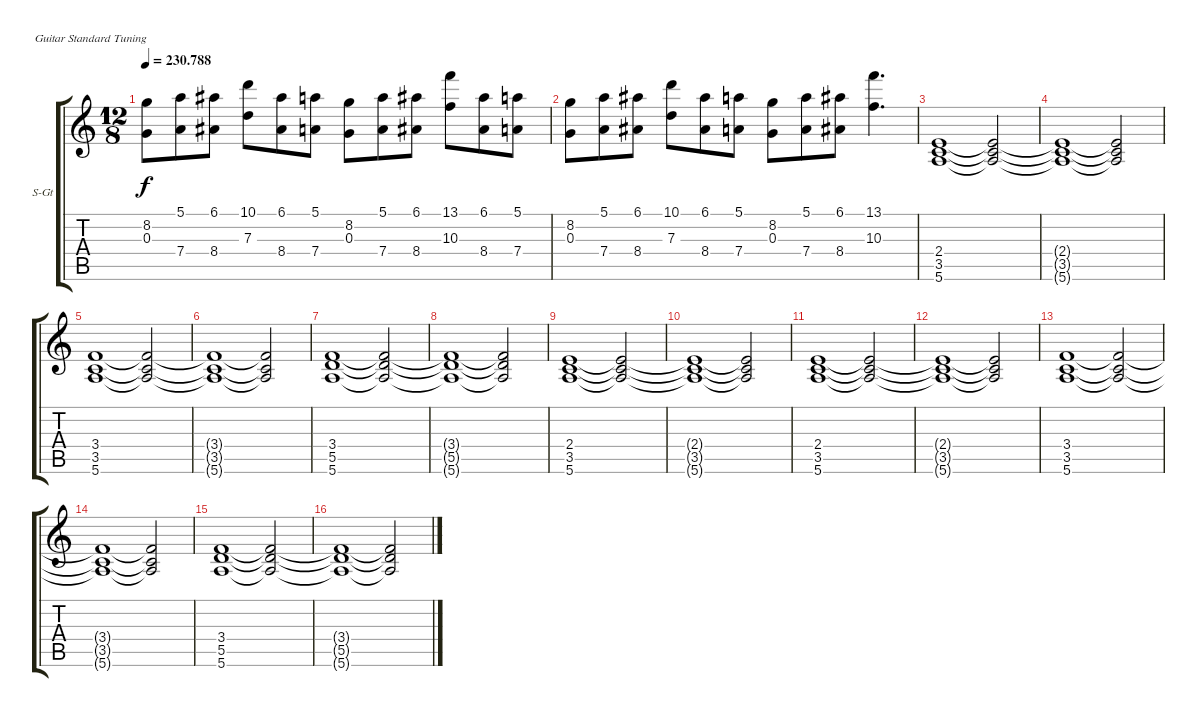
\bracketExtendMode groupsimilarinstruments
\firstSystemTrackNameOrientation horizontal
\otherSystemsTrackNameOrientation horizontal
\track ("Синтезатор I" "S-Gt") {instrument choiraahs}
\staff {score tabs}
\tuning (E4 B3 G3 D3 A2 E2)
\displaytranspose 12
\ts (12 8)
\tempo
230.788
\accidentals auto
\clef g2
\ottava regular
\simile none
\ks c
(8.2 0.3).8{dy f} (5.1 7.4).8 (6.1 8.4).8 (10.1 7.3).8 (6.1 8.4).8 (5.1 7.4).8 (8.2 0.3).8 (5.1 7.4).8 (6.1 8.4).8 (13.1 10.3).8 (6.1 8.4).8 (5.1 7.4).8 |
(8.2 0.3).8 (5.1 7.4).8 (6.1 8.4).8 (10.1 7.3).8 (6.1 8.4).8 (5.1 7.4).8 (8.2 0.3).8 (5.1 7.4).8 (6.1 8.4).8 (13.1 10.3).4{d} |
(2.4 3.5 5.6).1 (2.4{t} 3.5{t} 5.6{t}).2 |
(2.4{t} 3.5{t} 5.6{t}).1 (2.4{t} 3.5{t} 5.6{t}).2 |
(3.4 3.5 5.6).1 (3.4{t} 3.5{t} 5.6{t}).2 |
(3.4{t} 3.5{t} 5.6{t}).1 (3.4{t} 3.5{t} 5.6{t}).2 |
(3.4 5.5 5.6).1 (3.4{t} 5.5{t} 5.6{t}).2 |
(3.4{t} 5.5{t} 5.6{t}).1 (3.4{t} 5.5{t} 5.6{t}).2 |
(2.4 3.5 5.6).1 (2.4{t} 3.5{t} 5.6{t}).2 |
(2.4{t} 3.5{t} 5.6{t}).1 (2.4{t} 3.5{t} 5.6{t}).2 |
(2.4 3.5 5.6).1 (2.4{t} 3.5{t} 5.6{t}).2 |
(2.4{t} 3.5{t} 5.6{t}).1 (2.4{t} 3.5{t} 5.6{t}).2 |
(3.4 3.5 5.6).1 (3.4{t} 3.5{t} 5.6{t}).2 |
(3.4{t} 3.5{t} 5.6{t}).1 (3.4{t} 3.5{t} 5.6{t}).2 |
(3.4 5.5 5.6).1 (3.4{t} 5.5{t} 5.6{t}).2 |
(3.4{t} 5.5{t} 5.6{t}).1 (3.4{t} 5.5{t} 5.6{t}).2
